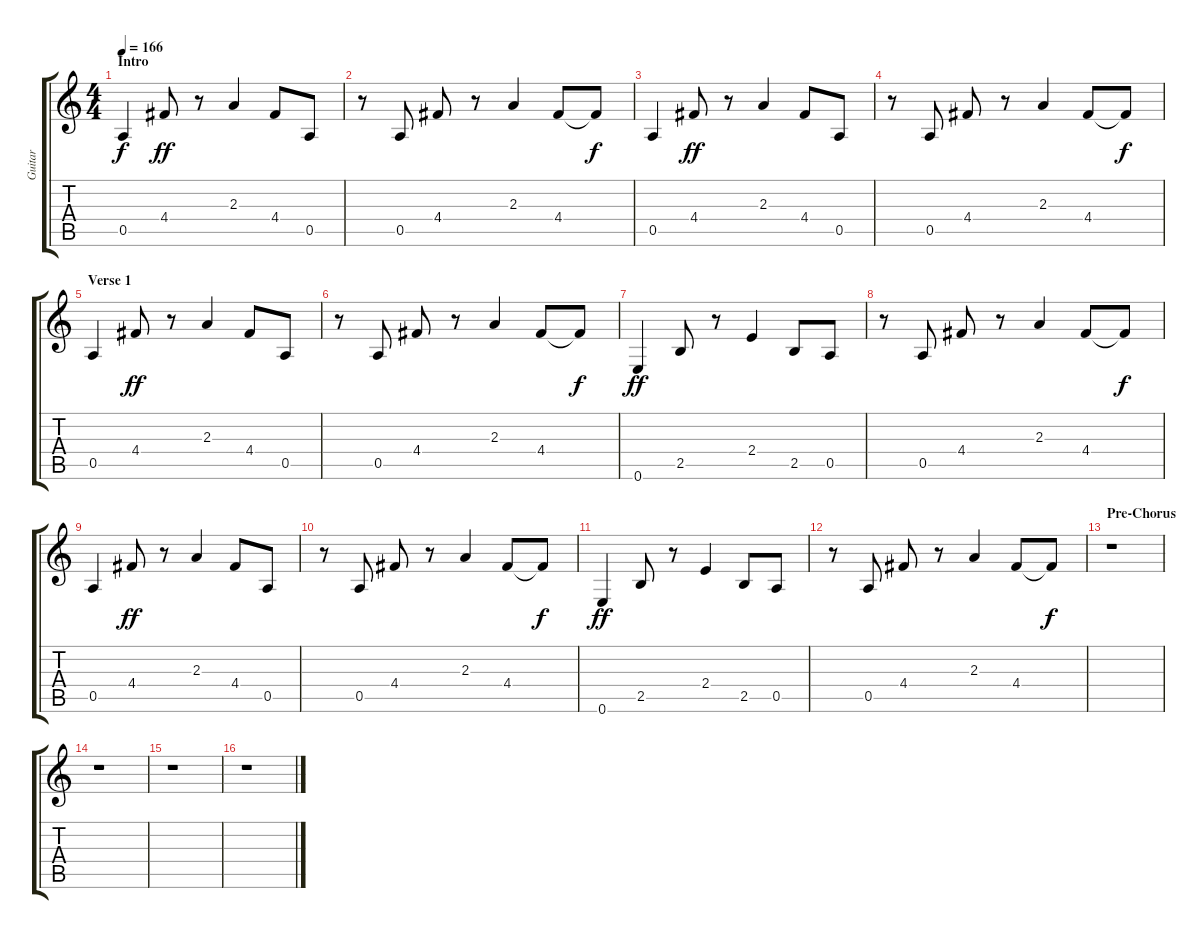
\track ("Guitar" "Guitar") {instrument distortionguitar}
\staff {score tabs}
\tuning (E4 B3 G3 D3 A2 E2) {hide}
\ts (4 4)
\section ("" "Intro")
\tempo 166
\clef g2
\ks c
0.5.4{dy f instrument distortionguitar} 4.4.8{dy ff} r.8 2.3.4 4.4.8 0.5.8 |
r.8 0.5.8 4.4.8 r.8 2.3.4 4.4.8 4.4{t}.8{dy f} |
0.5.4 4.4.8{dy ff} r.8 2.3.4 4.4.8 0.5.8 |
r.8 0.5.8 4.4.8 r.8 2.3.4 4.4.8 4.4{t}.8{dy f} |
\section ("" "Verse 1")
0.5.4 4.4.8{dy ff} r.8 2.3.4 4.4.8 0.5.8 |
r.8 0.5.8 4.4.8 r.8 2.3.4 4.4.8 4.4{t}.8{dy f} |
0.6.4{dy ff} 2.5.8 r.8 2.4.4 2.5.8 0.5.8 |
r.8 0.5.8 4.4.8 r.8 2.3.4 4.4.8 4.4{t}.8{dy f} |
0.5.4 4.4.8{dy ff} r.8 2.3.4 4.4.8 0.5.8 |
r.8 0.5.8 4.4.8 r.8 2.3.4 4.4.8 4.4{t}.8{dy f} |
0.6.4{dy ff} 2.5.8 r.8 2.4.4 2.5.8 0.5.8 |
r.8 0.5.8 4.4.8 r.8 2.3.4 4.4.8 4.4{t}.8{dy f} |
\section ("" "Pre-Chorus")
r.1 |
r.1 |
r.1 |
r.1
